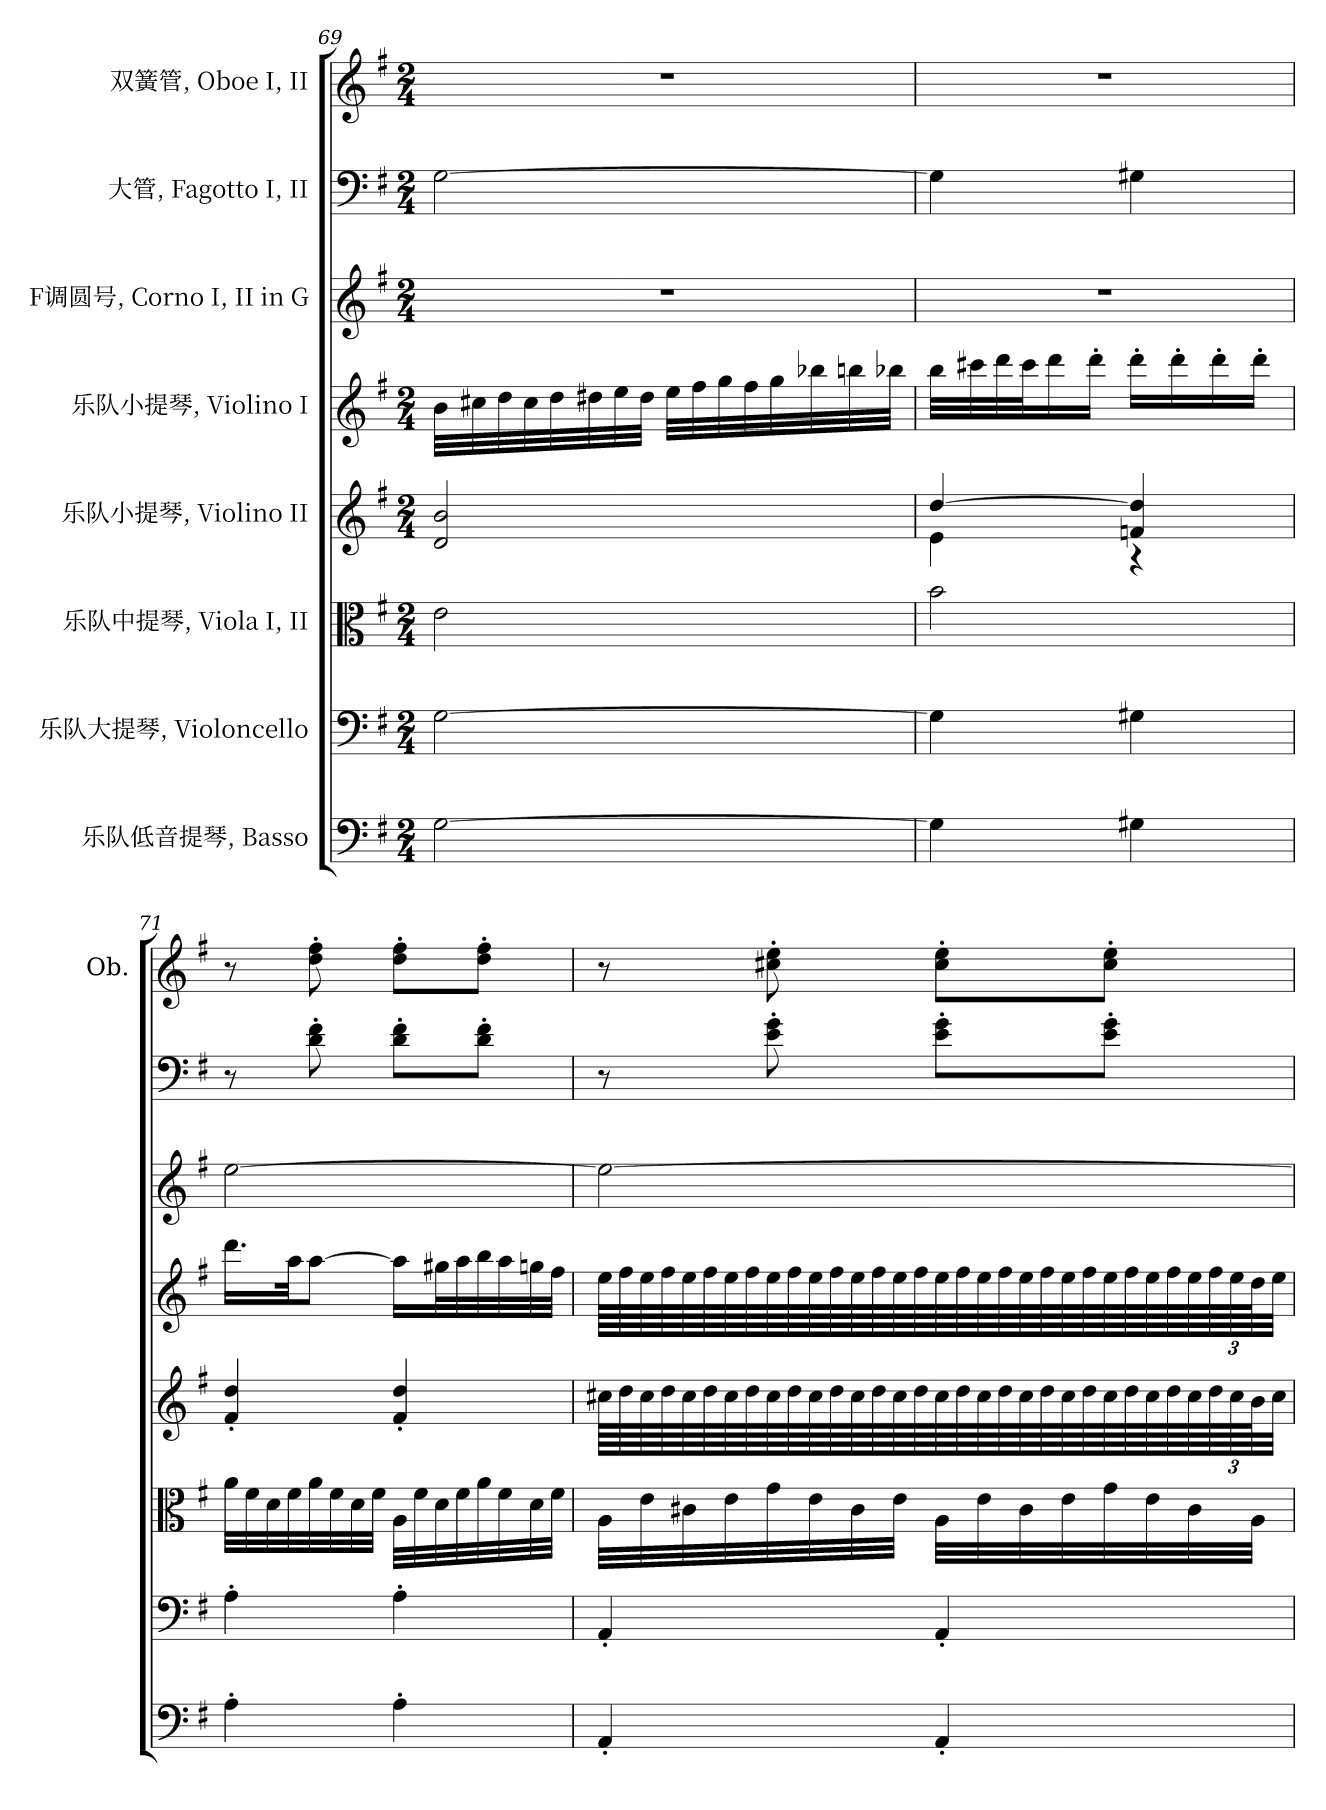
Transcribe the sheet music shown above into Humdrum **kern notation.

**kern	**kern	**kern	**kern	**kern	**kern	**kern	**kern
*part8	*part7	*part6	*part5	*part4	*part3	*part2	*part1
*staff8	*staff7	*staff6	*staff5	*staff4	*staff3	*staff2	*staff1
*I"乐队低音提琴, Basso	*I"乐队大提琴, Violoncello	*I"乐队中提琴, Viola I, II	*I"乐队小提琴, Violino II	*I"乐队小提琴, Violino I	*I"F调圆号, Corno I, II in G	*I"大管, Fagotto I, II	*I"双簧管, Oboe I, II
*	*	*	*	*	*	*	*I'Ob.
!!LO:PB:g=z
*clefF4	*clefF4	*clefC3	*clefG2	*clefG2	*clefG2	*clefF4	*clefG2
*ITrd7c12	*	*	*	*	*ITrd4c7	*	*
*k[f#]	*k[f#]	*k[f#]	*k[f#]	*k[f#]	*k[]	*k[f#]	*k[f#]
*M2/4	*M2/4	*M2/4	*M2/4	*M2/4	*M2/4	*M2/4	*M2/4
=69	=69	=69	=69	=69	=69	=69	=69
[2GG\	[2G\	2e\	2d/ 2b/	32b\LLL	2r	[2G\	2r
.	.	.	.	32cc#X\	.	.	.
.	.	.	.	32dd\	.	.	.
.	.	.	.	32cc#\	.	.	.
.	.	.	.	32dd\	.	.	.
.	.	.	.	32dd#X\	.	.	.
.	.	.	.	32ee\	.	.	.
.	.	.	.	32dd#\JJJ	.	.	.
.	.	.	.	32ee\LLL	.	.	.
.	.	.	.	32ff#\	.	.	.
.	.	.	.	32gg\	.	.	.
.	.	.	.	32ff#\	.	.	.
.	.	.	.	32gg\	.	.	.
.	.	.	.	32bb-X\	.	.	.
.	.	.	.	32bbn\	.	.	.
.	.	.	.	32bb-X\JJJ	.	.	.
=70	=70	=70	=70	=70	=70	=70	=70
*	*	*	*^	*	*	*	*
4GG\]	4G\]	2b\	[4dd/	4e\	32bb\LLL	2r	4G\]	2r
.	.	.	.	.	32ccc#X\	.	.	.
.	.	.	.	.	32ddd\	.	.	.
.	.	.	.	.	32ccc#\J	.	.	.
.	.	.	.	.	16ddd\	.	.	.
.	.	.	.	.	16ddd'\JJ	.	.	.
4GG#X\	4G#X\	.	4fn/ 4dd/]	4r	16ddd'\LL	.	4G#X\	.
.	.	.	.	.	16ddd'\	.	.	.
.	.	.	.	.	16ddd'\	.	.	.
.	.	.	.	.	16ddd'\JJ	.	.	.
*	*	*	*v	*v	*	*	*	*
!!LO:PB:g=z
=71	=71	=71	=71	=71	=71	=71	=71
4AA'\	4A'\	32a\LLL	4f#/' 4dd/'	16.ddd\LL	[2a\	8r	8r
.	.	32f#\	.	.	.	.	.
.	.	32d\	.	.	.	.	.
.	.	32f#\	.	32aa\JK	.	.	.
.	.	32a\	.	[8aa\J	.	8d\' 8f#\'	8dd\' 8ff#\'
.	.	32f#\	.	.	.	.	.
.	.	32d\	.	.	.	.	.
.	.	32f#\JJJ	.	.	.	.	.
4AA'\	4A'\	32A\LLL	4f#/' 4dd/'	16aa\LL]	.	8d\' 8f#\'L	8dd\' 8ff#\'L
.	.	32f#\	.	.	.	.	.
.	.	32d\	.	32gg#X\L	.	.	.
.	.	32f#\	.	32aa\	.	.	.
.	.	32a\	.	32bb\	.	8d\' 8f#\'J	8dd\' 8ff#\'J
.	.	32f#\	.	32aa\	.	.	.
.	.	32d\	.	32ggn\	.	.	.
.	.	32f#\JJJ	.	32ff#\JJJ	.	.	.
!!LO:PB:g=z
=72	=72	=72	=72	=72	=72	=72	=72
4AAA'/	4AA'/	32A\LLL	64cc#X\LLLL	64ee\LLLL	2a\_	8r	8r
.	.	.	64dd\	64ff#\	.	.	.
.	.	32e\	64cc#\	64ee\	.	.	.
.	.	.	64dd\	64ff#\	.	.	.
.	.	32c#X\	64cc#\	64ee\	.	.	.
.	.	.	64dd\	64ff#\	.	.	.
.	.	32e\	64cc#\	64ee\	.	.	.
.	.	.	64dd\	64ff#\	.	.	.
.	.	32g\	64cc#\	64ee\	.	8e\' 8g\'	8cc#X\' 8ee\'
.	.	.	64dd\	64ff#\	.	.	.
.	.	32e\	64cc#\	64ee\	.	.	.
.	.	.	64dd\	64ff#\	.	.	.
.	.	32c#\	64cc#\	64ee\	.	.	.
.	.	.	64dd\	64ff#\	.	.	.
.	.	32e\JJJ	64cc#\	64ee\	.	.	.
.	.	.	64dd\	64ff#\	.	.	.
4AAA'/	4AA'/	32A\LLL	64cc#\	64ee\	.	8e\' 8g\'L	8cc#\' 8ee\'L
.	.	.	64dd\	64ff#\	.	.	.
.	.	32e\	64cc#\	64ee\	.	.	.
.	.	.	64dd\	64ff#\	.	.	.
.	.	32c#\	64cc#\	64ee\	.	.	.
.	.	.	64dd\	64ff#\	.	.	.
.	.	32e\	64cc#\	64ee\	.	.	.
.	.	.	64dd\	64ff#\	.	.	.
.	.	32g\	64cc#\	64ee\	.	8e\' 8g\'J	8cc#\' 8ee\'J
.	.	.	64dd\	64ff#\	.	.	.
.	.	32e\	64cc#\	64ee\	.	.	.
.	.	.	64dd\	64ff#\	.	.	.
*	*	*	*Xbrackettup	*Xbrackettup	*	*	*
.	.	32c#\	96cc#\	96ee\	.	.	.
.	.	.	96dd\	96ff#\	.	.	.
.	.	.	96cc#\	96ee\	.	.	.
.	.	32A\JJJ	96b\J	96dd\J	.	.	.
.	.	.	48cc#\JJJ	48ee\JJJ	.	.	.
=	=	=	=	=	=	=	=
*-	*-	*-	*-	*-	*-	*-	*-
